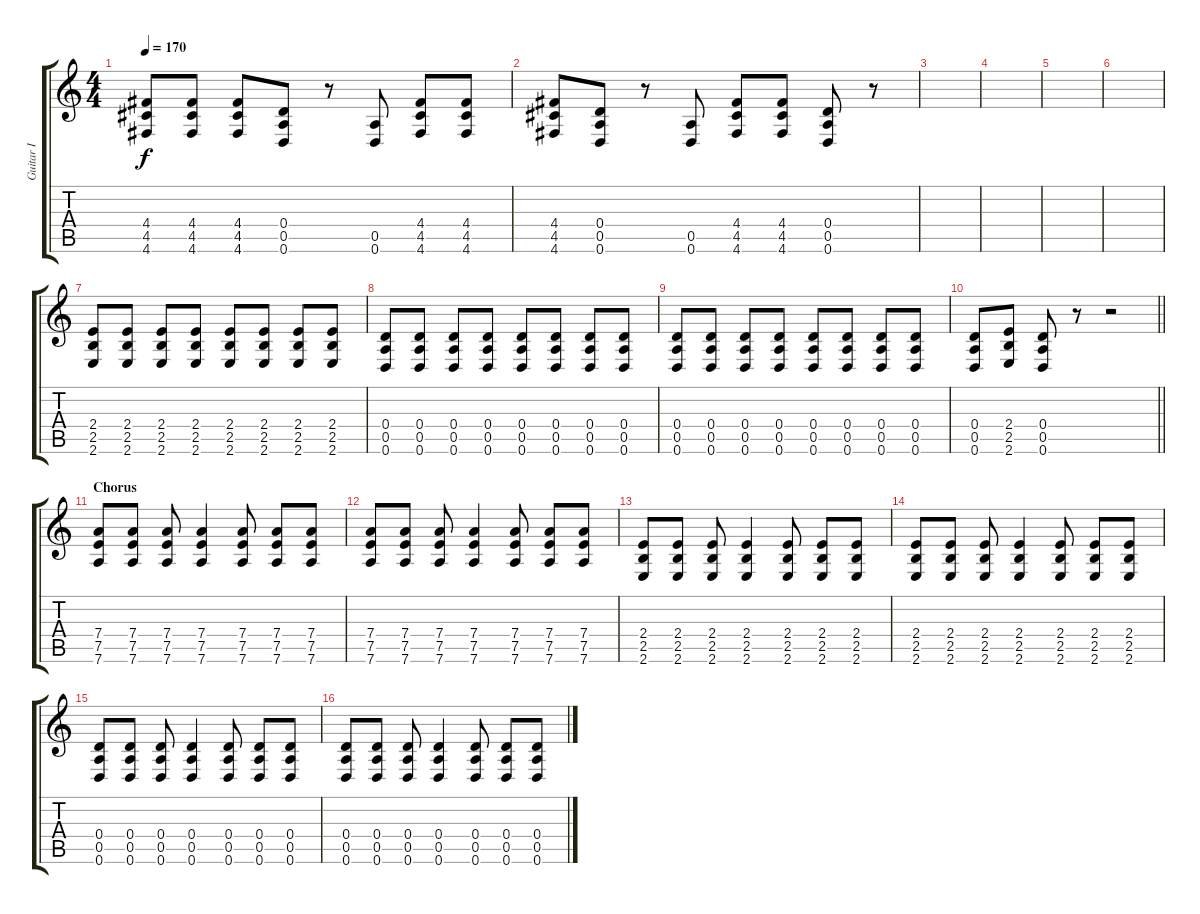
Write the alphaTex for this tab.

\track ("Guitar I" "Guitar I") {instrument overdrivenguitar}
\staff {score tabs}
\tuning (E4 B3 G3 D3 A2 D2) {hide}
\ts (4 4)
\tempo 170
\clef g2
\ks c
(4.4 4.5 4.6).8{dy f} (4.4 4.5 4.6).8 (4.4 4.5 4.6).8 (0.4 0.5 0.6).8 r.8 (0.5 0.6).8 (4.4 4.5 4.6).8 (4.4 4.5 4.6).8 |
(4.4 4.5 4.6).8 (0.4 0.5 0.6).8 r.8 (0.5 0.6).8 (4.4 4.5 4.6).8 (4.4 4.5 4.6).8 (0.4 0.5 0.6).8 r.8 |
|
|
|
|
(2.4 2.5 2.6).8 (2.4 2.5 2.6).8 (2.4 2.5 2.6).8 (2.4 2.5 2.6).8 (2.4 2.5 2.6).8 (2.4 2.5 2.6).8 (2.4 2.5 2.6).8 (2.4 2.5 2.6).8 |
(0.4 0.5 0.6).8 (0.4 0.5 0.6).8 (0.4 0.5 0.6).8 (0.4 0.5 0.6).8 (0.4 0.5 0.6).8 (0.4 0.5 0.6).8 (0.4 0.5 0.6).8 (0.4 0.5 0.6).8 |
(0.4 0.5 0.6).8 (0.4 0.5 0.6).8 (0.4 0.5 0.6).8 (0.4 0.5 0.6).8 (0.4 0.5 0.6).8 (0.4 0.5 0.6).8 (0.4 0.5 0.6).8 (0.4 0.5 0.6).8 |
\barLineRight lightlight
(0.4 0.5 0.6).8 (2.4 2.5 2.6).8 (0.4 0.5 0.6).8 r.8 r.2 |
\section ("" "Chorus")
(7.4 7.5 7.6).8 (7.4 7.5 7.6).8 (7.4 7.5 7.6).8 (7.4 7.5 7.6).4 (7.4 7.5 7.6).8 (7.4 7.5 7.6).8 (7.4 7.5 7.6).8 |
(7.4 7.5 7.6).8 (7.4 7.5 7.6).8 (7.4 7.5 7.6).8 (7.4 7.5 7.6).4 (7.4 7.5 7.6).8 (7.4 7.5 7.6).8 (7.4 7.5 7.6).8 |
(2.4 2.5 2.6).8 (2.4 2.5 2.6).8 (2.4 2.5 2.6).8 (2.4 2.5 2.6).4 (2.4 2.5 2.6).8 (2.4 2.5 2.6).8 (2.4 2.5 2.6).8 |
(2.4 2.5 2.6).8 (2.4 2.5 2.6).8 (2.4 2.5 2.6).8 (2.4 2.5 2.6).4 (2.4 2.5 2.6).8 (2.4 2.5 2.6).8 (2.4 2.5 2.6).8 |
(0.4 0.5 0.6).8 (0.4 0.5 0.6).8 (0.4 0.5 0.6).8 (0.4 0.5 0.6).4 (0.4 0.5 0.6).8 (0.4 0.5 0.6).8 (0.4 0.5 0.6).8 |
(0.4 0.5 0.6).8 (0.4 0.5 0.6).8 (0.4 0.5 0.6).8 (0.4 0.5 0.6).4 (0.4 0.5 0.6).8 (0.4 0.5 0.6).8 (0.4 0.5 0.6).8
